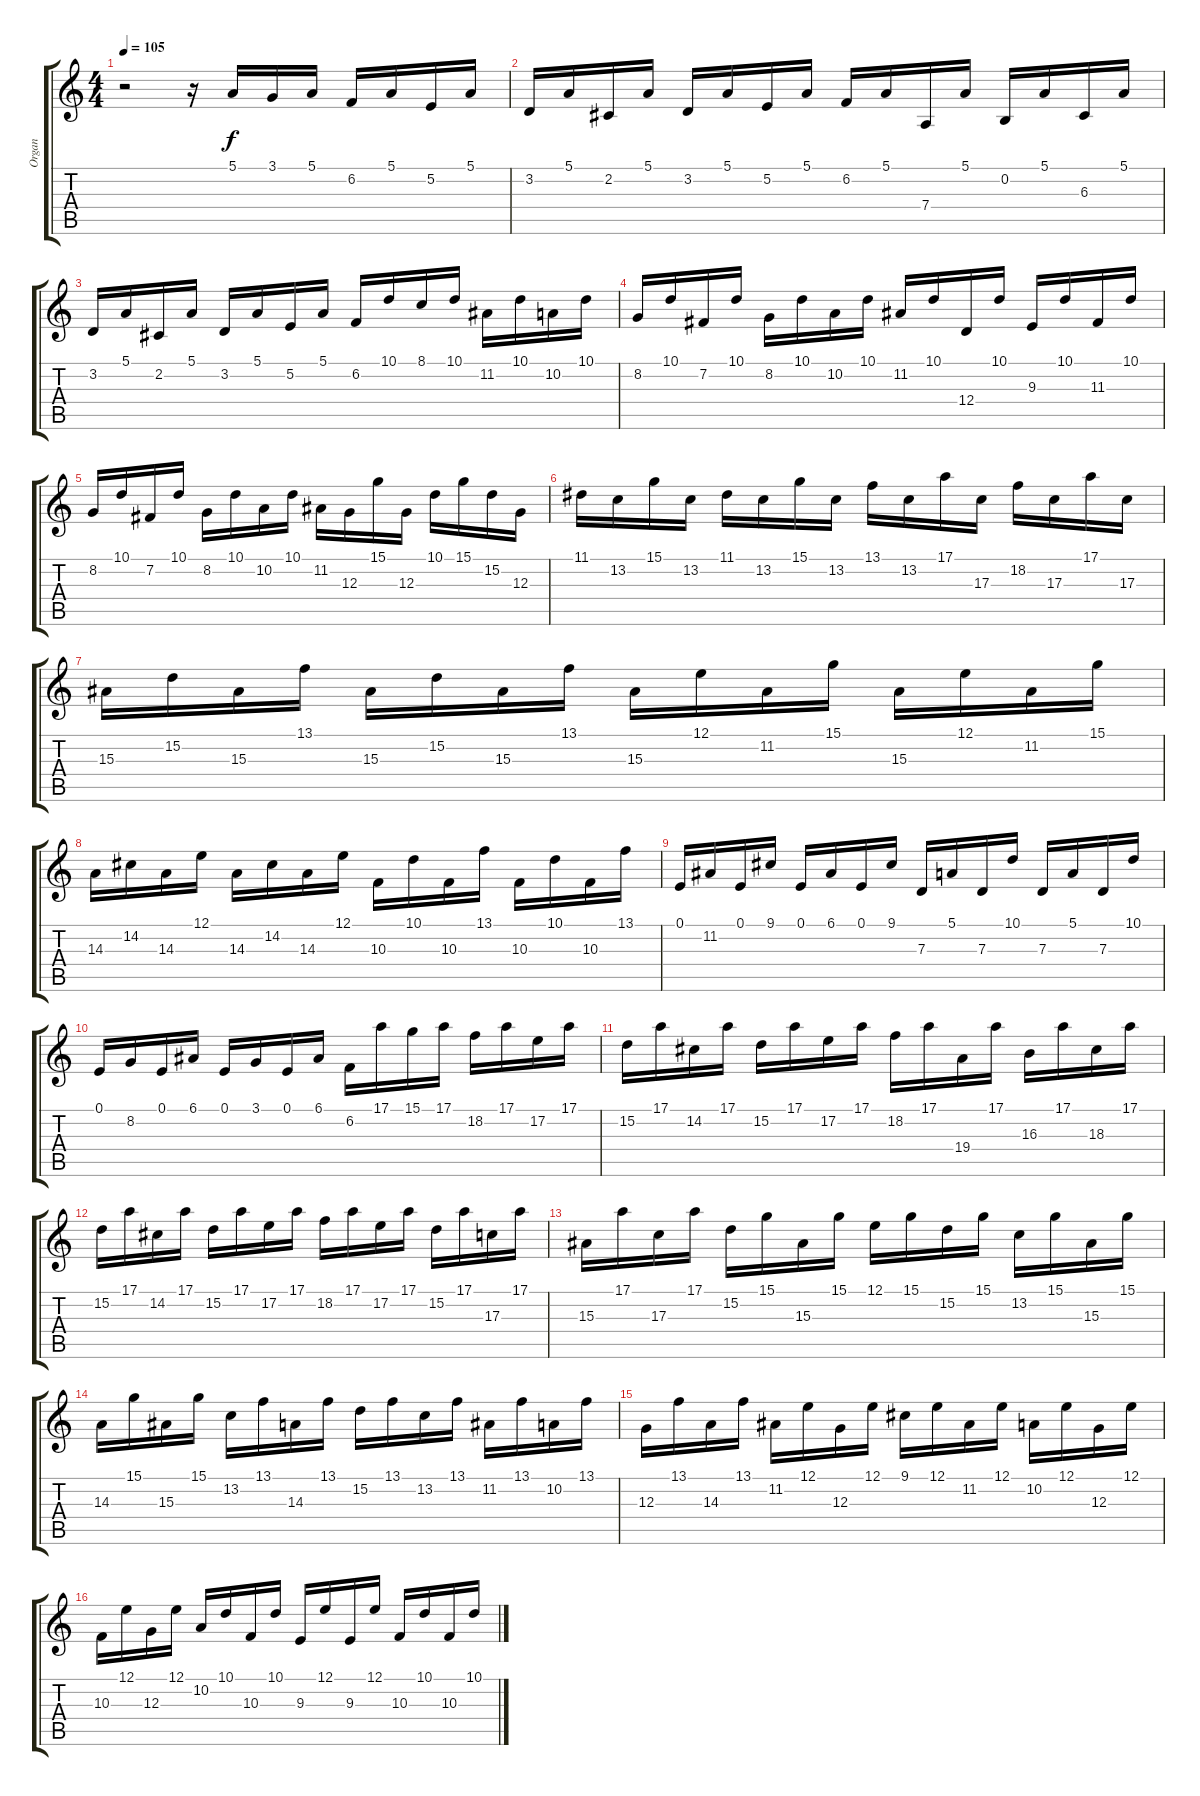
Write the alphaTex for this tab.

\track ("Organ" "Organ") {instrument churchorgan}
\staff {score tabs}
\tuning (E4 B3 G3 D3 A2 E2) {hide}
\ts (4 4)
\tempo 105
\clef g2
\ks c
r.2{dy f instrument churchorgan} r.16 5.1.16 3.1.16 5.1.16 6.2.16 5.1.16 5.2.16 5.1.16 |
3.2.16 5.1.16 2.2.16 5.1.16 3.2.16 5.1.16 5.2.16 5.1.16 6.2.16 5.1.16 7.4.16 5.1.16 0.2.16 5.1.16 6.3.16 5.1.16 |
3.2.16 5.1.16 2.2.16 5.1.16 3.2.16 5.1.16 5.2.16 5.1.16 6.2.16 10.1.16 8.1.16 10.1.16 11.2.16 10.1.16 10.2.16 10.1.16 |
8.2.16 10.1.16 7.2.16 10.1.16 8.2.16 10.1.16 10.2.16 10.1.16 11.2.16 10.1.16 12.4.16 10.1.16 9.3.16 10.1.16 11.3.16 10.1.16 |
8.2.16 10.1.16 7.2.16 10.1.16 8.2.16 10.1.16 10.2.16 10.1.16 11.2.16 12.3.16 15.1.16 12.3.16 10.1.16 15.1.16 15.2.16 12.3.16 |
11.1.16 13.2.16 15.1.16 13.2.16 11.1.16 13.2.16 15.1.16 13.2.16 13.1.16 13.2.16 17.1.16 17.3.16 18.2.16 17.3.16 17.1.16 17.3.16 |
15.3.16 15.2.16 15.3.16 13.1.16 15.3.16 15.2.16 15.3.16 13.1.16 15.3.16 12.1.16 11.2.16 15.1.16 15.3.16 12.1.16 11.2.16 15.1.16 |
14.3.16 14.2.16 14.3.16 12.1.16 14.3.16 14.2.16 14.3.16 12.1.16 10.3.16 10.1.16 10.3.16 13.1.16 10.3.16 10.1.16 10.3.16 13.1.16 |
0.1.16 11.2.16 0.1.16 9.1.16 0.1.16 6.1.16 0.1.16 9.1.16 7.3.16 5.1.16 7.3.16 10.1.16 7.3.16 5.1.16 7.3.16 10.1.16 |
0.1.16 8.2.16 0.1.16 6.1.16 0.1.16 3.1.16 0.1.16 6.1.16 6.2.16 17.1.16 15.1.16 17.1.16 18.2.16 17.1.16 17.2.16 17.1.16 |
15.2.16 17.1.16 14.2.16 17.1.16 15.2.16 17.1.16 17.2.16 17.1.16 18.2.16 17.1.16 19.4.16 17.1.16 16.3.16 17.1.16 18.3.16 17.1.16 |
15.2.16 17.1.16 14.2.16 17.1.16 15.2.16 17.1.16 17.2.16 17.1.16 18.2.16 17.1.16 17.2.16 17.1.16 15.2.16 17.1.16 17.3.16 17.1.16 |
15.3.16 17.1.16 17.3.16 17.1.16 15.2.16 15.1.16 15.3.16 15.1.16 12.1.16 15.1.16 15.2.16 15.1.16 13.2.16 15.1.16 15.3.16 15.1.16 |
14.3.16 15.1.16 15.3.16 15.1.16 13.2.16 13.1.16 14.3.16 13.1.16 15.2.16 13.1.16 13.2.16 13.1.16 11.2.16 13.1.16 10.2.16 13.1.16 |
12.3.16 13.1.16 14.3.16 13.1.16 11.2.16 12.1.16 12.3.16 12.1.16 9.1.16 12.1.16 11.2.16 12.1.16 10.2.16 12.1.16 12.3.16 12.1.16 |
10.3.16 12.1.16 12.3.16 12.1.16 10.2.16 10.1.16 10.3.16 10.1.16 9.3.16 12.1.16 9.3.16 12.1.16 10.3.16 10.1.16 10.3.16 10.1.16
